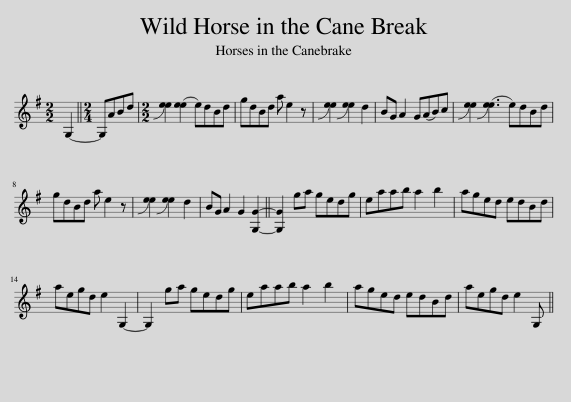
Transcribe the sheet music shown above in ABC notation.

X:1
L:1/8
M:2/2
I:linebreak $
K:G
V:1 treble
V:1
 G,2- ||[M:2/4] G,ABd |[M:2/2] !slide![ee]2 ([ee]2 e)dBd | gdBd a e2 z | !slide![ee]2 !slide![ee]2 d2 | %5
 BG A2 G(AB)c | !slide![ee]2 (!slide![ee]3 e)dBd |$ gdBd a e2 z | !slide![ee]2 !slide![ee]2 d2 | BG A2 G2 [G,G]2- || %10
 [G,G]2 ga gedg | eaab a2 b2 | aged edBd |$ aegd e2 G,2- | G,2 ga gedg | %15
 eaab a2 b2 | aged edBd | aegd e2 G, || %18
